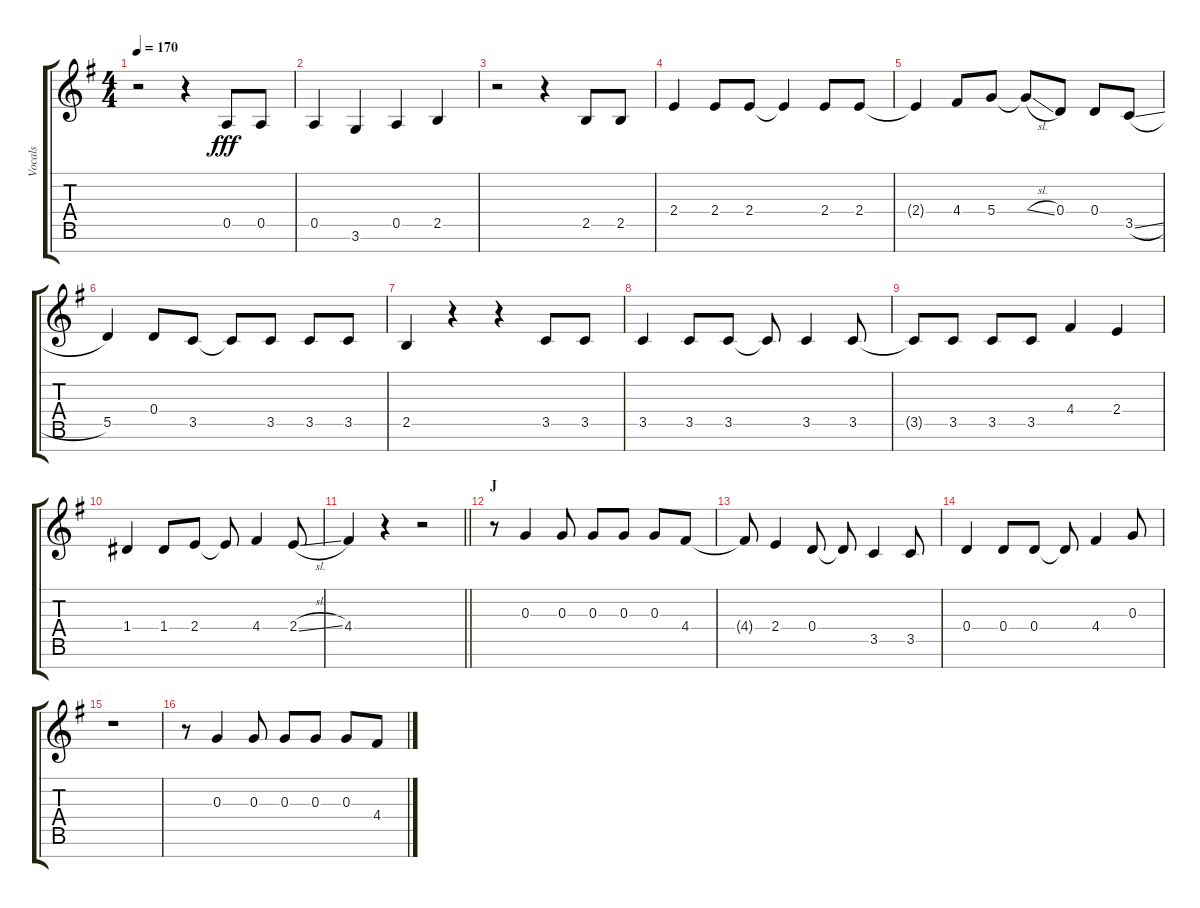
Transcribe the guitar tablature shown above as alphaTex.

\track ("Vocals" "Vocals") {instrument voiceoohs}
\staff {score tabs}
\tuning (E5 B4 G4 D4 A3 E3 B2) {hide}
\ts (4 4)
\tempo 170
\clef g2
\ks g
r.2{dy fff} r.4 0.5.8 0.5.8 |
0.5.4 3.6.4 0.5.4 2.5.4 |
r.2 r.4 2.5.8 2.5.8 |
2.4.4 2.4.8 2.4.8 2.4{t}.4 2.4.8 2.4.8 |
2.4{t}.4 4.4.8 5.4.8 5.4{sl t}.8 0.4.8 0.4.8 3.5{sl}.8 |
5.5.4 0.4.8 3.5.8 3.5{t}.8 3.5.8 3.5.8 3.5.8 |
2.5.4 r.4 r.4 3.5.8 3.5.8 |
3.5.4 3.5.8 3.5.8 3.5{t}.8 3.5.4 3.5.8 |
3.5{t}.8 3.5.8 3.5.8 3.5.8 4.4.4 2.4.4 |
1.4.4 1.4.8 2.4.8 2.4{t}.8 4.4.4 2.4{sl}.8 |
\barLineRight lightlight
4.4.4 r.4 r.2 |
\section ("" "J")
r.8 0.3.4 0.3.8 0.3.8 0.3.8 0.3.8 4.4.8 |
4.4{t}.8 2.4.4 0.4.8 0.4{t}.8 3.5.4 3.5.8 |
0.4.4 0.4.8 0.4.8 0.4{t}.8 4.4.4 0.3.8 |
r.1 |
r.8 0.3.4 0.3.8 0.3.8 0.3.8 0.3.8 4.4.8
